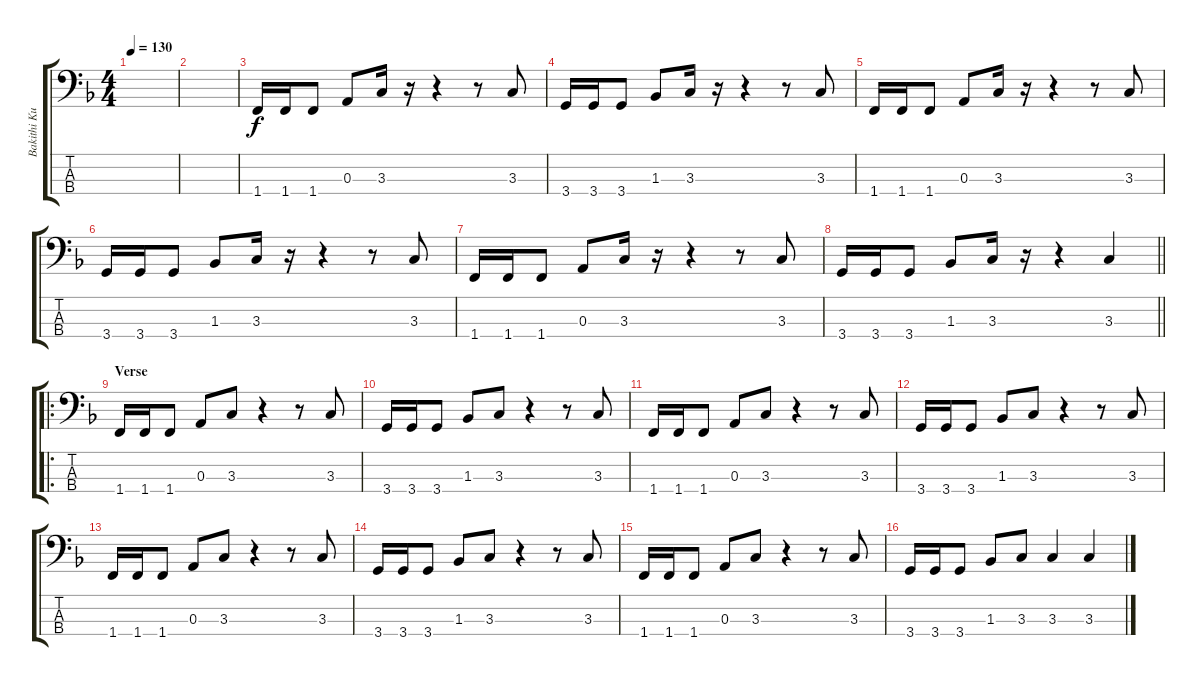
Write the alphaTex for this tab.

\track ("Bakithi Kumalo" "Bakithi Ku") {instrument fretlessbass}
\staff {score tabs}
\tuning (G2 D2 A1 E1) {hide}
\ts (4 4)
\tempo 130
\clef f4
\ks f
|
|
1.4.16 1.4.16 1.4.8 0.3.8 3.3.16 r.16 r.4 r.8 3.3.8 |
3.4.16 3.4.16 3.4.8 1.3.8 3.3.16 r.16 r.4 r.8 3.3.8 |
1.4.16 1.4.16 1.4.8 0.3.8 3.3.16 r.16 r.4 r.8 3.3.8 |
3.4.16 3.4.16 3.4.8 1.3.8 3.3.16 r.16 r.4 r.8 3.3.8 |
1.4.16 1.4.16 1.4.8 0.3.8 3.3.16 r.16 r.4 r.8 3.3.8 |
\barLineRight lightlight
3.4.16 3.4.16 3.4.8 1.3.8 3.3.16 r.16 r.4 3.3.4 |
\ro
\section ("" "Verse")
1.4.16 1.4.16 1.4.8 0.3.8 3.3.8 r.4 r.8 3.3.8 |
3.4.16 3.4.16 3.4.8 1.3.8 3.3.8 r.4 r.8 3.3.8 |
1.4.16 1.4.16 1.4.8 0.3.8 3.3.8 r.4 r.8 3.3.8 |
3.4.16 3.4.16 3.4.8 1.3.8 3.3.8 r.4 r.8 3.3.8 |
1.4.16 1.4.16 1.4.8 0.3.8 3.3.8 r.4 r.8 3.3.8 |
3.4.16 3.4.16 3.4.8 1.3.8 3.3.8 r.4 r.8 3.3.8 |
1.4.16 1.4.16 1.4.8 0.3.8 3.3.8 r.4 r.8 3.3.8 |
3.4.16 3.4.16 3.4.8 1.3.8 3.3.8 3.3.4 3.3.4
